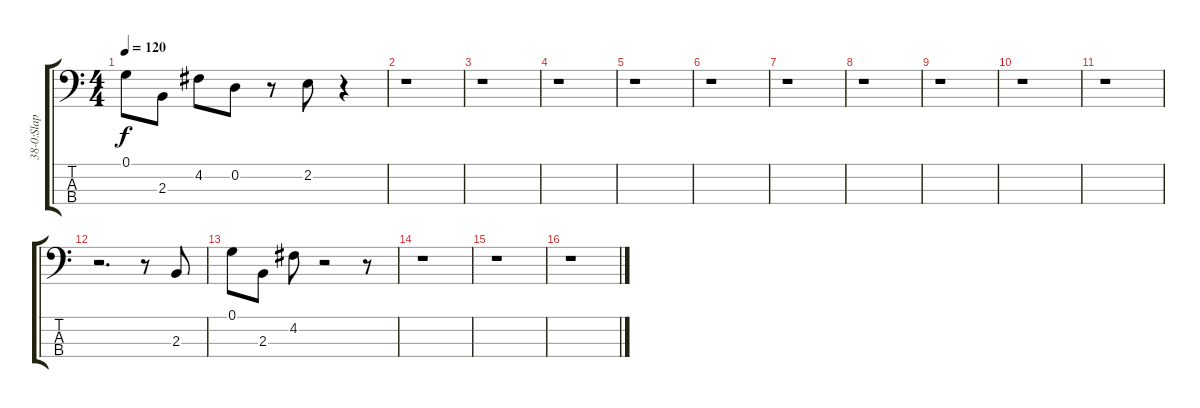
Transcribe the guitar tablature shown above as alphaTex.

\track ("38-0:Slap Bass 2" "38-0:Slap ") {instrument slapbass2}
\staff {score tabs}
\tuning (G2 D2 A1 E1) {hide}
\ts (4 4)
\tempo 120
\clef f4
\ks c
0.1.8{dy f} 2.3.8 4.2.8 0.2.8 r.8 2.2.8 r.4 |
r.1 |
r.1 |
r.1 |
r.1 |
r.1 |
r.1 |
r.1 |
r.1 |
r.1 |
r.1 |
r.2{d} r.8 2.3.8 |
0.1.8 2.3.8 4.2.8 r.2 r.8 |
r.1 |
r.1 |
r.1
